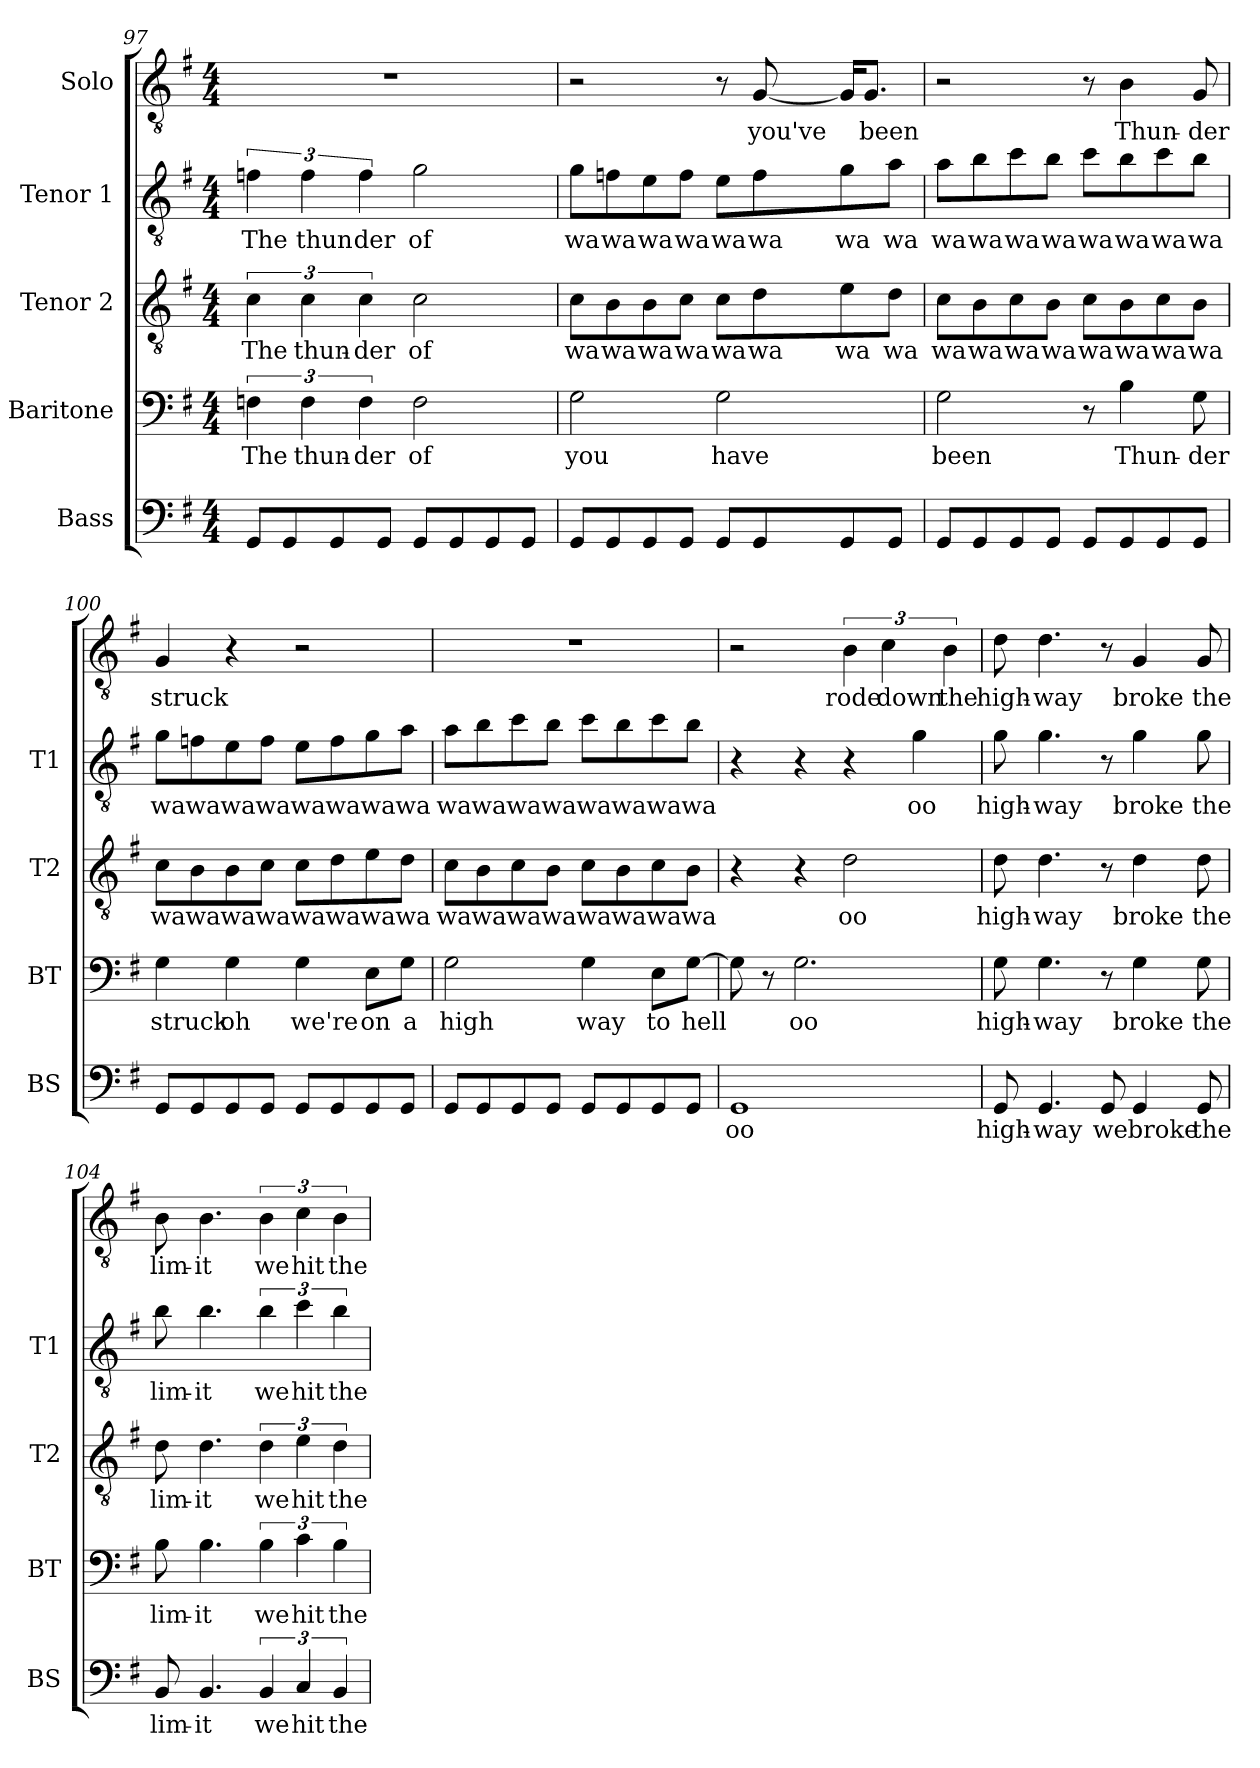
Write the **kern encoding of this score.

**kern	**text	**kern	**text	**kern	**text	**kern	**text	**kern	**text
*part5	*part5	*part4	*part4	*part3	*part3	*part2	*part2	*part1	*part1
*staff5	*staff5	*staff4	*staff4	*staff3	*staff3	*staff2	*staff2	*staff1	*staff1
*I"Bass	*	*I"Baritone	*	*I"Tenor 2	*	*I"Tenor 1	*	*I"Solo	*
*I'BS	*	*I'BT	*	*I'T2	*	*I'T1	*	*	*
*clefF4	*	*clefF4	*	*clefGv2	*	*clefGv2	*	*clefGv2	*
*k[f#]	*	*k[f#]	*	*k[f#]	*	*k[f#]	*	*k[f#]	*
*M4/4	*	*M4/4	*	*M4/4	*	*M4/4	*	*M4/4	*
=97	=97	=97	=97	=97	=97	=97	=97	=97	=97
!	!	!	!LO:LY:b	!	!LO:LY:b	!	!LO:LY:b	!	!
8GG/L	.	6Fn\	The	6c\	The	6fn\	The	1r	.
8GG/	.	.	.	.	.	.	.	.	.
!	!	!	!LO:LY:b	!	!LO:LY:b	!	!LO:LY:b	!	!
.	.	6F\	thun-	6c\	thun-	6f\	thun	.	.
8GG/	.	.	.	.	.	.	.	.	.
!	!	!	!LO:LY:b	!	!LO:LY:b	!	!LO:LY:b	!	!
.	.	6F\	-der	6c\	-der	6f\	der	.	.
8GG/J	.	.	.	.	.	.	.	.	.
!	!	!	!LO:LY:b	!	!LO:LY:b	!	!LO:LY:b	!	!
8GG/L	.	2F\	of	2c\	of	2g\	of	.	.
8GG/	.	.	.	.	.	.	.	.	.
8GG/	.	.	.	.	.	.	.	.	.
8GG/J	.	.	.	.	.	.	.	.	.
!!LO:PB:g=z
=98	=98	=98	=98	=98	=98	=98	=98	=98	=98
!	!	!	!LO:LY:b	!	!LO:LY:b	!	!LO:LY:b	!	!
8GG/L	.	2G\	you	8c\L	wa	8g\L	wa	2r	.
!	!	!	!	!	!LO:LY:b	!	!LO:LY:b	!	!
8GG/	.	.	.	8B\	wa	8fn\	wa	.	.
!	!	!	!	!	!LO:LY:b	!	!LO:LY:b	!	!
8GG/	.	.	.	8B\	wa	8e\	wa	.	.
!	!	!	!	!	!LO:LY:b	!	!LO:LY:b	!	!
8GG/J	.	.	.	8c\J	wa	8f\J	wa	.	.
!	!	!	!LO:LY:b	!	!LO:LY:b	!	!LO:LY:b	!	!
8GG/L	.	2G\	have	8c\L	wa	8e\L	wa	8r	.
!	!	!	!	!	!LO:LY:b	!	!LO:LY:b	!	!LO:LY:b
8GG/	.	.	.	8d\	wa	8f\	wa	[8G/	you've
!	!	!	!	!	!LO:LY:b	!	!LO:LY:b	!	!
8GG/	.	.	.	8e\	wa	8g\	wa	16G/KL]	.
!	!	!	!	!	!	!	!	!	!LO:LY:b
.	.	.	.	.	.	.	.	8.G/J	been
!	!	!	!	!	!LO:LY:b	!	!LO:LY:b	!	!
8GG/J	.	.	.	8d\J	wa	8a\J	wa	.	.
=99	=99	=99	=99	=99	=99	=99	=99	=99	=99
!	!	!	!LO:LY:b	!	!LO:LY:b	!	!LO:LY:b	!	!
8GG/L	.	2G\	been	8c\L	wa	8a\L	wa	2r	.
!	!	!	!	!	!LO:LY:b	!	!LO:LY:b	!	!
8GG/	.	.	.	8B\	wa	8b\	wa	.	.
!	!	!	!	!	!LO:LY:b	!	!LO:LY:b	!	!
8GG/	.	.	.	8c\	wa	8cc\	wa	.	.
!	!	!	!	!	!LO:LY:b	!	!LO:LY:b	!	!
8GG/J	.	.	.	8B\J	wa	8b\J	wa	.	.
!	!	!	!	!	!LO:LY:b	!	!LO:LY:b	!	!
8GG/L	.	8r	.	8c\L	wa	8cc\L	wa	8r	.
!	!	!	!LO:LY:b	!	!LO:LY:b	!	!LO:LY:b	!	!LO:LY:b
8GG/	.	4B\	Thun-	8B\	wa	8b\	wa	4B\	Thun-
!	!	!	!	!	!LO:LY:b	!	!LO:LY:b	!	!
8GG/	.	.	.	8c\	wa	8cc\	wa	.	.
!	!	!	!LO:LY:b	!	!LO:LY:b	!	!LO:LY:b	!	!LO:LY:b
8GG/J	.	8G\	-der	8B\J	wa	8b\J	wa	8G/	-der
=100	=100	=100	=100	=100	=100	=100	=100	=100	=100
!	!	!	!LO:LY:b	!	!LO:LY:b	!	!LO:LY:b	!	!LO:LY:b
8GG/L	.	4G\	struck	8c\L	wa	8g\L	wa	4G/	struck
!	!	!	!	!	!LO:LY:b	!	!LO:LY:b	!	!
8GG/	.	.	.	8B\	wa	8fn\	wa	.	.
!	!	!	!LO:LY:b	!	!LO:LY:b	!	!LO:LY:b	!	!
8GG/	.	4G\	oh	8B\	wa	8e\	wa	4r	.
!	!	!	!	!	!LO:LY:b	!	!LO:LY:b	!	!
8GG/J	.	.	.	8c\J	wa	8f\J	wa	.	.
!	!	!	!LO:LY:b	!	!LO:LY:b	!	!LO:LY:b	!	!
8GG/L	.	4G\	we're	8c\L	wa	8e\L	wa	2r	.
!	!	!	!	!	!LO:LY:b	!	!LO:LY:b	!	!
8GG/	.	.	.	8d\	wa	8f\	wa	.	.
!	!	!	!LO:LY:b	!	!LO:LY:b	!	!LO:LY:b	!	!
8GG/	.	8E\L	on	8e\	wa	8g\	wa	.	.
!	!	!	!LO:LY:b	!	!LO:LY:b	!	!LO:LY:b	!	!
8GG/J	.	8G\J	a	8d\J	wa	8a\J	wa	.	.
!!LO:LB:g=z
=101	=101	=101	=101	=101	=101	=101	=101	=101	=101
!	!	!	!LO:LY:b	!	!LO:LY:b	!	!LO:LY:b	!	!
8GG/L	.	2G\	high	8c\L	wa	8a\L	wa	1r	.
!	!	!	!	!	!LO:LY:b	!	!LO:LY:b	!	!
8GG/	.	.	.	8B\	wa	8b\	wa	.	.
!	!	!	!	!	!LO:LY:b	!	!LO:LY:b	!	!
8GG/	.	.	.	8c\	wa	8cc\	wa	.	.
!	!	!	!	!	!LO:LY:b	!	!LO:LY:b	!	!
8GG/J	.	.	.	8B\J	wa	8b\J	wa	.	.
!	!	!	!LO:LY:b	!	!LO:LY:b	!	!LO:LY:b	!	!
8GG/L	.	4G\	way	8c\L	wa	8cc\L	wa	.	.
!	!	!	!	!	!LO:LY:b	!	!LO:LY:b	!	!
8GG/	.	.	.	8B\	wa	8b\	wa	.	.
!	!	!	!LO:LY:b	!	!LO:LY:b	!	!LO:LY:b	!	!
8GG/	.	8E\L	to	8c\	wa	8cc\	wa	.	.
!	!	!	!LO:LY:b	!	!LO:LY:b	!	!LO:LY:b	!	!
8GG/J	.	[8G\J	hell	8B\J	wa	8b\J	wa	.	.
=102	=102	=102	=102	=102	=102	=102	=102	=102	=102
!	!LO:LY:b	!	!	!	!	!	!	!	!
1GG	oo	8G\]	.	4r	.	4r	.	2r	.
.	.	8r	.	.	.	.	.	.	.
!	!	!	!LO:LY:b	!	!	!	!	!	!
.	.	2.G\	oo	4r	.	4r	.	.	.
!	!	!	!	!	!LO:LY:b	!	!	!	!LO:LY:b
.	.	.	.	2d\	oo	4r	.	6B\	rode
!	!	!	!	!	!	!	!	!	!LO:LY:b
.	.	.	.	.	.	.	.	6c\	down
!	!	!	!	!	!	!	!LO:LY:b	!	!
.	.	.	.	.	.	4g\	oo	.	.
!	!	!	!	!	!	!	!	!	!LO:LY:b
.	.	.	.	.	.	.	.	6B\	the
=103	=103	=103	=103	=103	=103	=103	=103	=103	=103
!	!LO:LY:b	!	!LO:LY:b	!	!LO:LY:b	!	!LO:LY:b	!	!LO:LY:b
8GG/	high-	8G\	high-	8d\	high-	8g\	high-	8d\	high-
!	!LO:LY:b	!	!LO:LY:b	!	!LO:LY:b	!	!LO:LY:b	!	!LO:LY:b
4.GG/	-way	4.G\	-way	4.d\	-way	4.g\	-way	4.d\	-way
!	!LO:LY:b	!	!	!	!	!	!	!	!
8GG/	we	8r	.	8r	.	8r	.	8r	.
!	!LO:LY:b	!	!LO:LY:b	!	!LO:LY:b	!	!LO:LY:b	!	!LO:LY:b
4GG/	broke	4G\	broke	4d\	broke	4g\	broke	4G/	broke
!	!LO:LY:b	!	!LO:LY:b	!	!LO:LY:b	!	!LO:LY:b	!	!LO:LY:b
8GG/	the	8G\	the	8d\	the	8g\	the	8G/	the
=104	=104	=104	=104	=104	=104	=104	=104	=104	=104
!	!LO:LY:b	!	!LO:LY:b	!	!LO:LY:b	!	!LO:LY:b	!	!LO:LY:b
8BB/	lim-	8B\	lim-	8d\	lim-	8b\	lim-	8B\	lim-
!	!LO:LY:b	!	!LO:LY:b	!	!LO:LY:b	!	!LO:LY:b	!	!LO:LY:b
4.BB/	-it	4.B\	-it	4.d\	-it	4.b\	-it	4.B\	-it
!	!LO:LY:b	!	!LO:LY:b	!	!LO:LY:b	!	!LO:LY:b	!	!LO:LY:b
6BB/	we	6B\	we	6d\	we	6b\	we	6B\	we
!	!LO:LY:b	!	!LO:LY:b	!	!LO:LY:b	!	!LO:LY:b	!	!LO:LY:b
6C/	hit	6c\	hit	6e\	hit	6cc\	hit	6c\	hit
!	!LO:LY:b	!	!LO:LY:b	!	!LO:LY:b	!	!LO:LY:b	!	!LO:LY:b
6BB/	the	6B\	the	6d\	the	6b\	the	6B\	the
=	=	=	=	=	=	=	=	=	=
*-	*-	*-	*-	*-	*-	*-	*-	*-	*-
